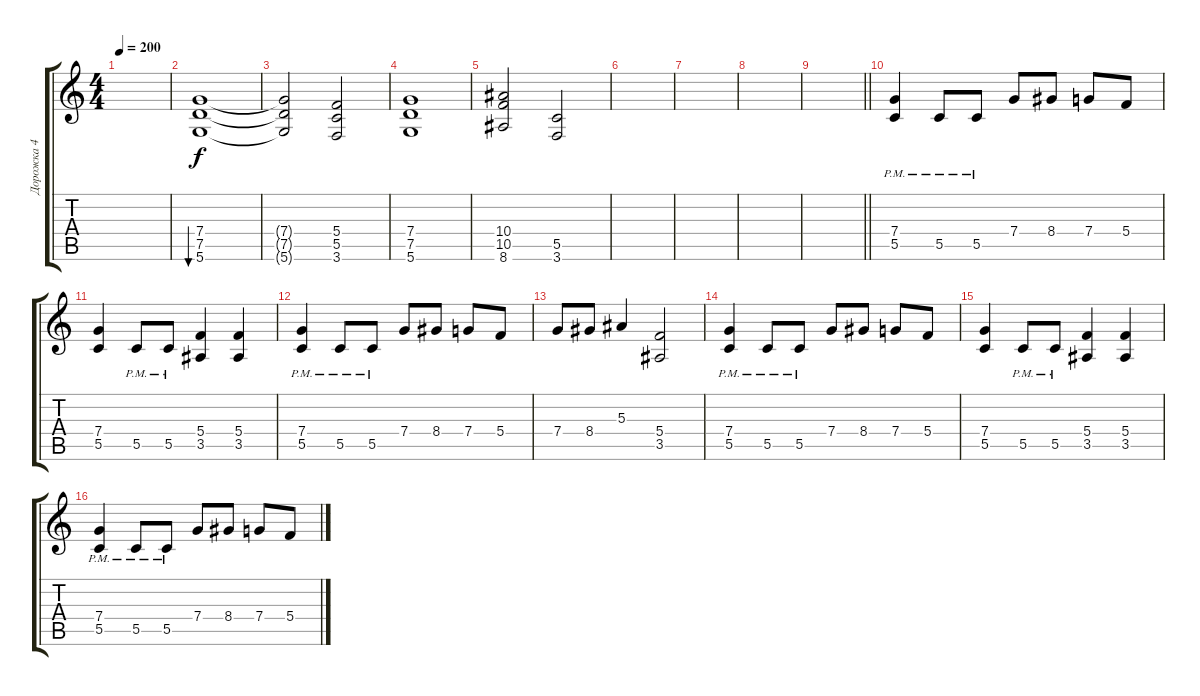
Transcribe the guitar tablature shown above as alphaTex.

\track ("Дорожка 4" "Дорожка 4") {instrument distortionguitar}
\staff {score tabs}
\tuning (D4 A3 F3 C3 G2 D2) {hide}
\ts (4 4)
\tempo 200
\clef g2
\ks c
|
(7.4 7.5 5.6).1{bu 240} |
(7.4{t} 7.5{t} 5.6{t}).2 (5.4 5.5 3.6).2 |
(7.4 7.5 5.6).1 |
(10.4 10.5 8.6).2 (5.5 3.6).2 |
|
|
|
\barLineRight lightlight
|
\section ("" "")
(7.4 5.5{pm}).4 5.5{pm}.8 5.5{pm}.8 7.4.8 8.4.8 7.4.8 5.4.8 |
(7.4 5.5).4 5.5{pm}.8 5.5{pm}.8 (5.4 3.5).4 (5.4 3.5).4 |
(7.4 5.5{pm}).4 5.5{pm}.8 5.5{pm}.8 7.4.8 8.4.8 7.4.8 5.4.8 |
7.4.8 8.4.8 5.3.4 (5.4 3.5).2 |
(7.4 5.5{pm}).4 5.5{pm}.8 5.5{pm}.8 7.4.8 8.4.8 7.4.8 5.4.8 |
(7.4 5.5).4 5.5{pm}.8 5.5{pm}.8 (5.4 3.5).4 (5.4 3.5).4 |
(7.4 5.5{pm}).4 5.5{pm}.8 5.5{pm}.8 7.4.8 8.4.8 7.4.8 5.4.8
